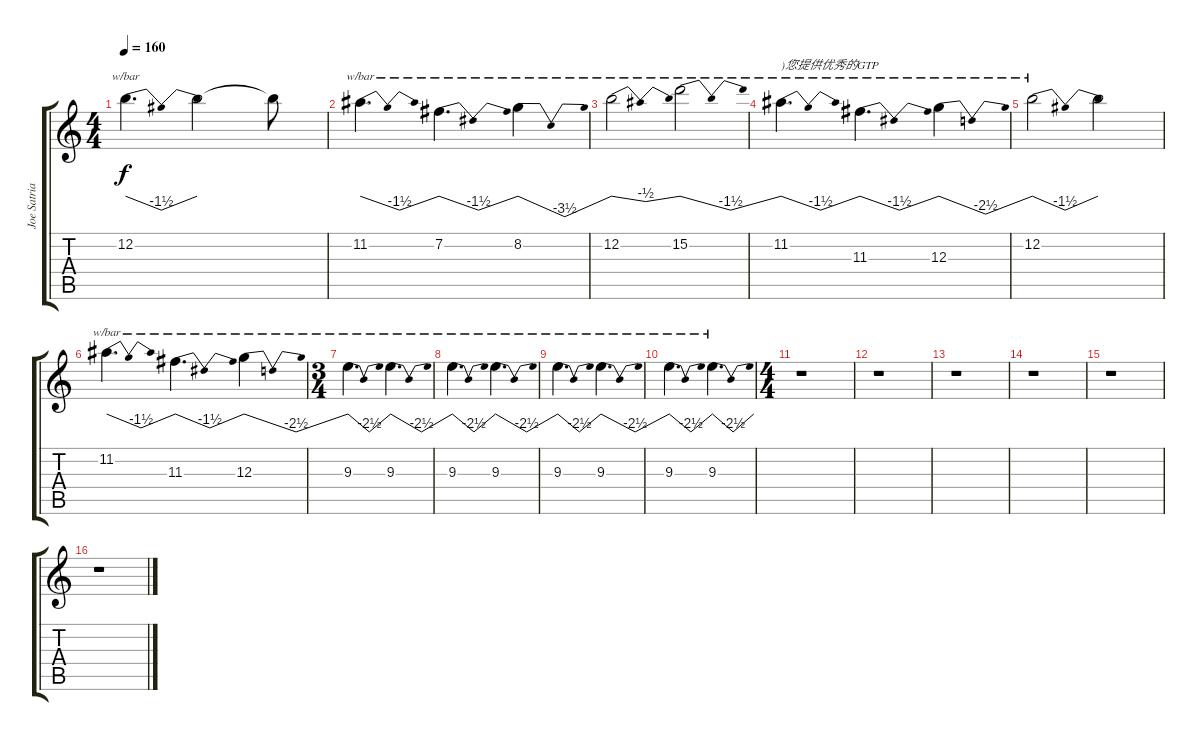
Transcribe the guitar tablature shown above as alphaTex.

\track ("Joe Satriani Lead" "Joe Satria") {instrument distortionguitar}
\staff {score tabs}
\tuning (E4 B3 G3 D3 A2 E2) {hide}
\ts (4 4)
\tempo 160
\clef g2
\ks c
12.2.4{d tbe (dip default 0 0 30 -6 60 0) dy f} 12.2{t}.2 12.2{t}.8 |
11.2.4{d tbe (dip default 0 0 30 -6 60 0)} 7.2.4{d tbe (dip default 0 0 30 -6 60 0)} 8.2.4{tbe (dip default 0 0 30 -14 60 0)} |
12.2.2{tbe (dip default 0 0 30 -2 60 0)} 15.2.2{tbe (dip default 0 0 30 -6 60 0)} |
11.2.4{d tbe (dip default 0 0 30 -6 60 0) txt ")您提供优秀的GTP"} 11.3.4{d tbe (dip default 0 0 30 -6 60 0)} 12.3.4{tbe (dip default 0 0 30 -10 60 0)} |
12.2.2{tbe (dip default 0 0 30 -6 60 0)} 12.2{t}.2 |
11.2.4{d tbe (dip default 0 0 30 -6 60 0)} 11.3.4{d tbe (dip default 0 0 30 -6 60 0)} 12.3.4{tbe (dip default 0 0 30 -10 60 0)} |
\ts (3 4)
9.3.4{d tbe (dip default 0 0 30 -10 60 0)} 9.3.4{d tbe (dip default 0 0 30 -10 60 0)} |
9.3.4{d tbe (dip default 0 0 30 -10 60 0)} 9.3.4{d tbe (dip default 0 0 30 -10 60 0)} |
9.3.4{d tbe (dip default 0 0 30 -10 60 0)} 9.3.4{d tbe (dip default 0 0 30 -10 60 0)} |
9.3.4{d tbe (dip default 0 0 30 -10 60 0)} 9.3.4{d tbe (dip default 0 0 30 -10 60 0)} |
\ts (4 4)
r.1 |
r.1 |
r.1 |
r.1 |
r.1 |
r.1
